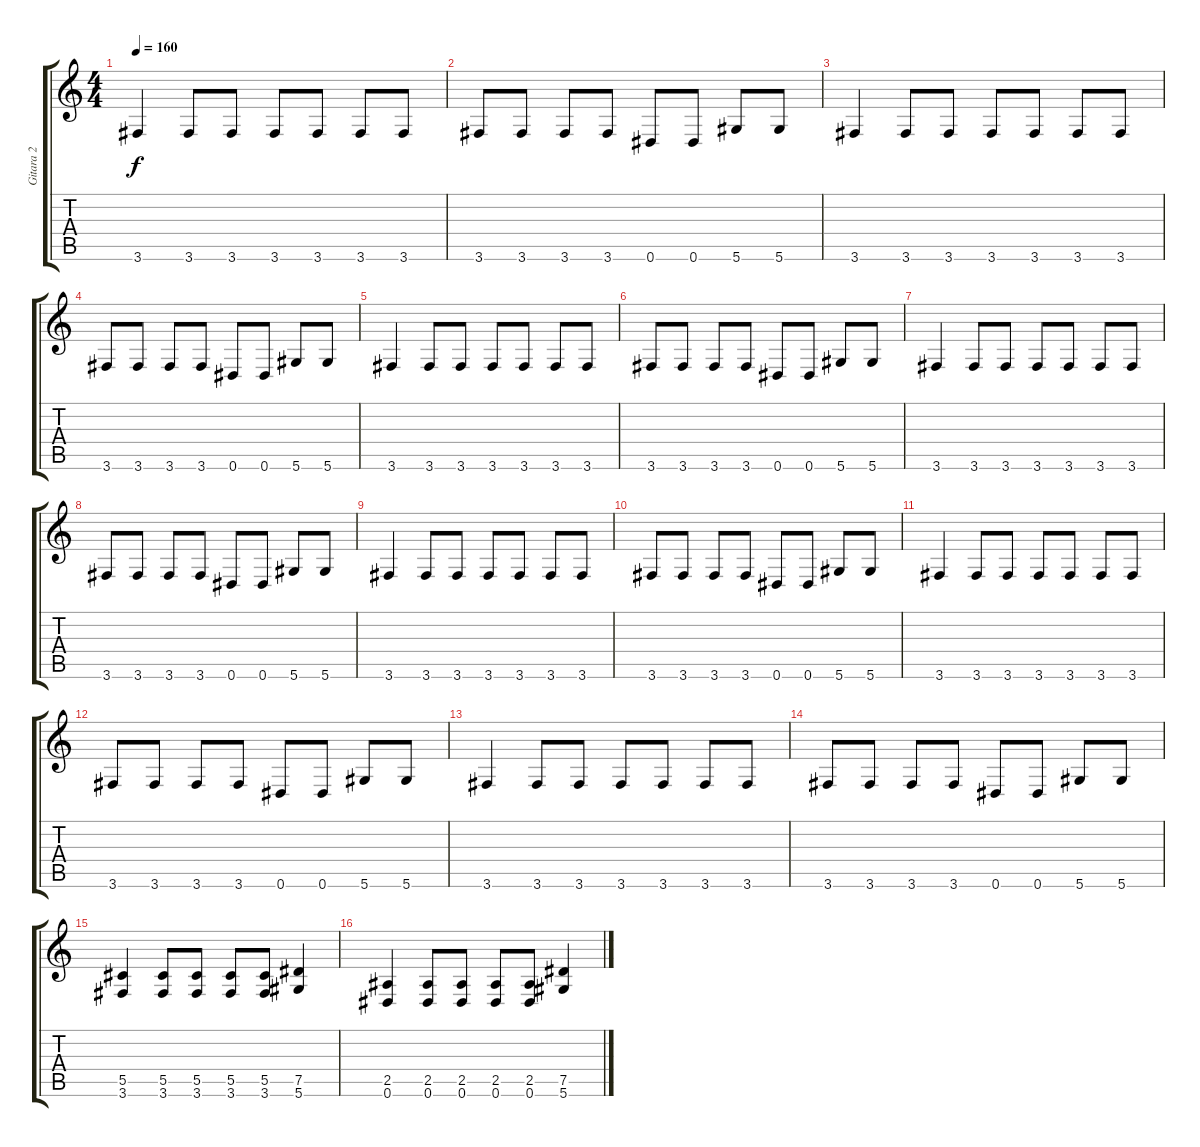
\track ("Gitara 2" "Gitara 2") {instrument distortionguitar}
\staff {score tabs}
\tuning (Eb4 Bb3 Gb3 Db3 Ab2 Eb2) {hide}
\ts (4 4)
\tempo 160
\clef g2
\ks c
3.6.4{dy f} 3.6.8 3.6.8 3.6.8 3.6.8 3.6.8 3.6.8 |
3.6.8 3.6.8 3.6.8 3.6.8 0.6.8 0.6.8 5.6.8 5.6.8 |
3.6.4 3.6.8 3.6.8 3.6.8 3.6.8 3.6.8 3.6.8 |
3.6.8 3.6.8 3.6.8 3.6.8 0.6.8 0.6.8 5.6.8 5.6.8 |
3.6.4 3.6.8 3.6.8 3.6.8 3.6.8 3.6.8 3.6.8 |
3.6.8 3.6.8 3.6.8 3.6.8 0.6.8 0.6.8 5.6.8 5.6.8 |
3.6.4 3.6.8 3.6.8 3.6.8 3.6.8 3.6.8 3.6.8 |
3.6.8 3.6.8 3.6.8 3.6.8 0.6.8 0.6.8 5.6.8 5.6.8 |
3.6.4 3.6.8 3.6.8 3.6.8 3.6.8 3.6.8 3.6.8 |
3.6.8 3.6.8 3.6.8 3.6.8 0.6.8 0.6.8 5.6.8 5.6.8 |
3.6.4 3.6.8 3.6.8 3.6.8 3.6.8 3.6.8 3.6.8 |
3.6.8 3.6.8 3.6.8 3.6.8 0.6.8 0.6.8 5.6.8 5.6.8 |
3.6.4 3.6.8 3.6.8 3.6.8 3.6.8 3.6.8 3.6.8 |
3.6.8 3.6.8 3.6.8 3.6.8 0.6.8 0.6.8 5.6.8 5.6.8 |
(5.5 3.6).4 (5.5 3.6).8 (5.5 3.6).8 (5.5 3.6).8 (5.5 3.6).8 (7.5 5.6).4 |
(2.5 0.6).4 (2.5 0.6).8 (2.5 0.6).8 (2.5 0.6).8 (2.5 0.6).8 (7.5 5.6).4
